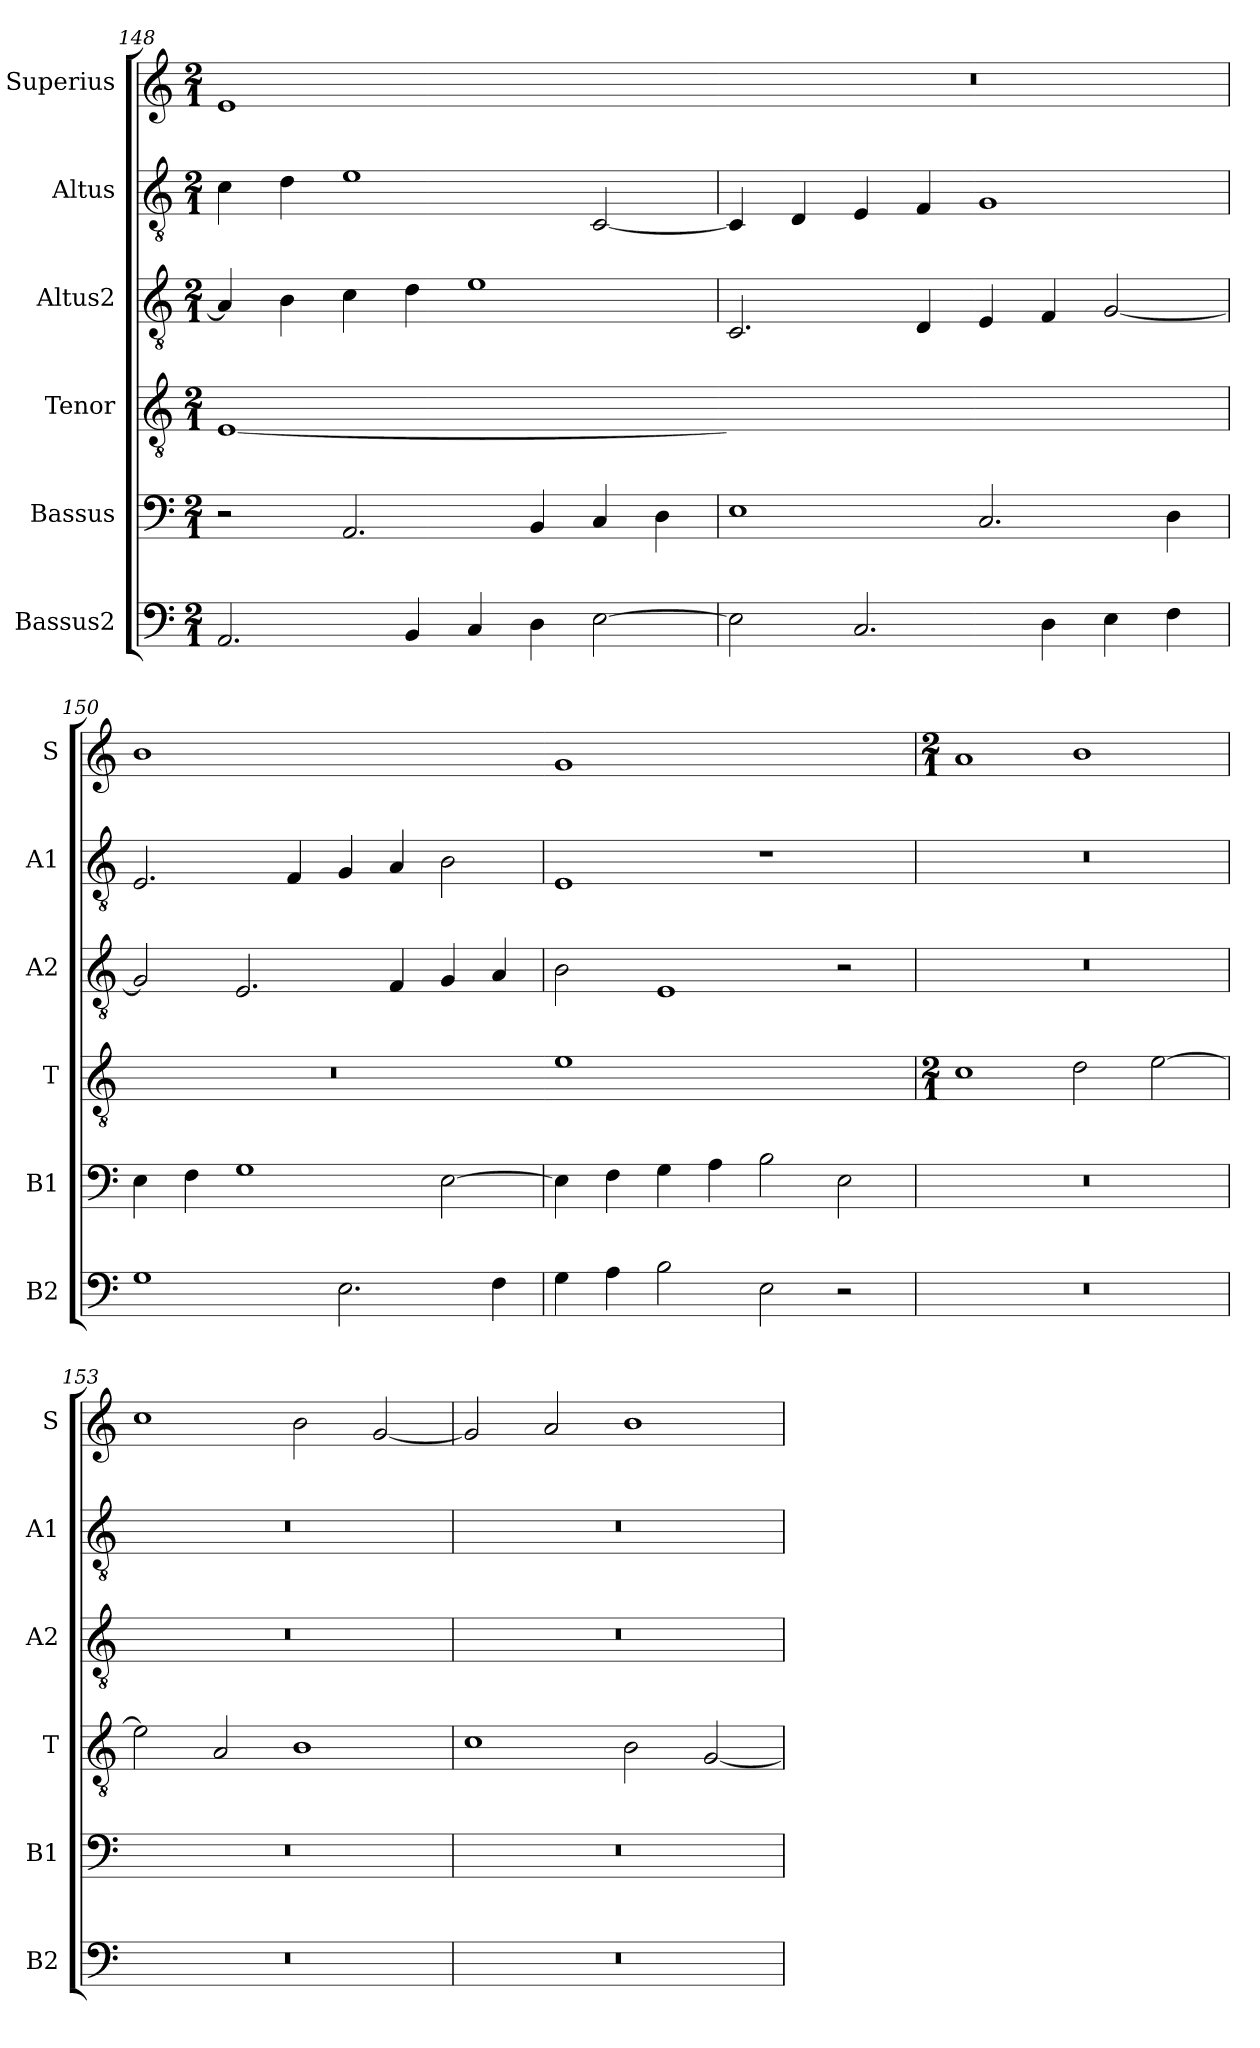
**kern	**kern	**kern	**kern	**kern	**kern
*part6	*part5	*part4	*part3	*part2	*part1
*staff6	*staff5	*staff4	*staff3	*staff2	*staff1
*I"Bassus2	*I"Bassus	*I"Tenor	*I"Altus2	*I"Altus	*I"Superius
*I'B2	*I'B1	*I'T	*I'A2	*I'A1	*I'S
*clefF4	*clefF4	*clefGv2	*clefGv2	*clefGv2	*clefG2
*k[]	*k[]	*k[]	*k[]	*k[]	*k[]
*M2/1	*M2/1	*M2/1	*M2/1	*M2/1	*M2/1
=148	=148	=148	=148	=148	=148
!	!	!LO:N:vis=1	!	!	!LO:N:vis=1
2.AA/	2r	[0E	4A/]	4c\	0e
.	.	.	4B\	4d\	.
.	2.AA/	.	4c\	1e	.
4BB/	.	.	4d\	.	.
4C/	.	.	1e	.	.
4D\	4BB/	.	.	.	.
[2E\	4C/	.	.	[2C/	.
.	4D\	.	.	.	.
=149	=149	=149-	=149	=149	=149-
!	!	!LO:N:vis=1	!	!	!LO:N:vis=1
2E\]	1E	0Eyy]	2.C/	4C/]	0r
.	.	.	.	4D/	.
2.C/	.	.	.	4E/	.
.	.	.	4D/	4F/	.
.	2.C/	.	4E/	1G	.
4D\	.	.	4F/	.	.
4E\	.	.	[2G/	.	.
4F\	4D\	.	.	.	.
=150	=150	=150	=150	=150	=150
!	!	!LO:N:vis=1	!	!	!LO:N:vis=1
1G	4E\	0r	2G/]	2.E/	0b
.	4F\	.	.	.	.
.	1G	.	2.E/	.	.
.	.	.	.	4F/	.
2.E\	.	.	.	4G/	.
.	.	.	4F/	4A/	.
.	[2E\	.	4G/	2B\	.
4F\	.	.	4A/	.	.
=151	=151	=151-	=151	=151	=151-
!	!	!LO:N:vis=1	!	!	!LO:N:vis=1
4G\	4E\]	0e	2B\	1E	0g
4A\	4F\	.	.	.	.
2B\	4G\	.	1E	.	.
.	4A\	.	.	.	.
2E\	2B\	.	.	1r	.
2r	2E\	.	2r	.	.
=152	=152	=152	=152	=152	=152
*	*	*M2/1	*	*	*M2/1
0r	0r	1c	0r	0r	1a
.	.	2d\	.	.	1b
.	.	[2e\	.	.	.
=153	=153	=153	=153	=153	=153
0r	0r	2e\]	0r	0r	1cc
.	.	2A/	.	.	.
.	.	1B	.	.	2b\
.	.	.	.	.	[2g/
=154	=154	=154	=154	=154	=154
0r	0r	1c	0r	0r	2g/]
.	.	.	.	.	2a/
.	.	2B\	.	.	1b
.	.	[2G/	.	.	.
=	=	=	=	=	=
*-	*-	*-	*-	*-	*-
